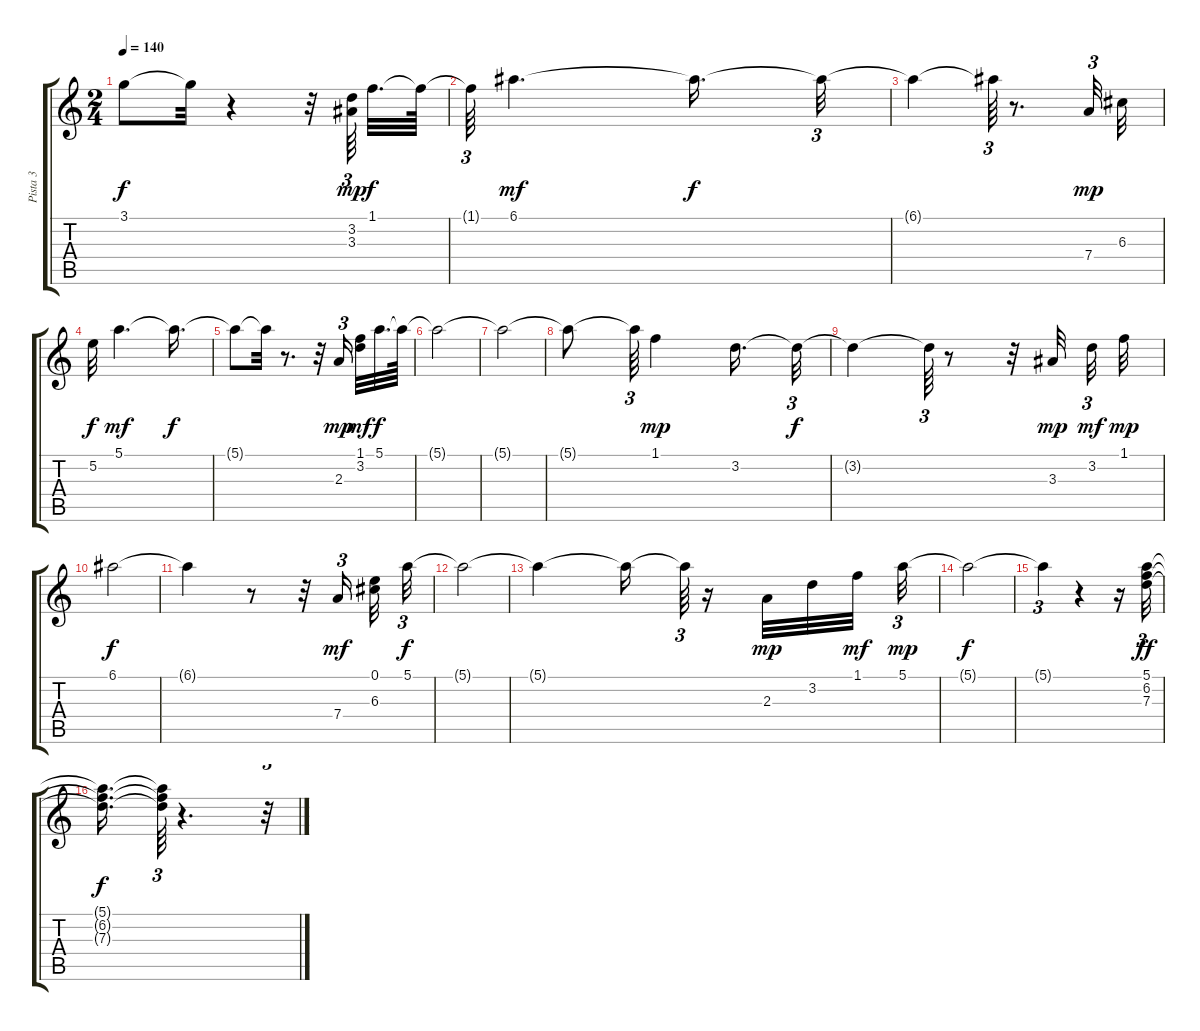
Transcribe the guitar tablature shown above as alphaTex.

\track ("Pista 3" "Pista 3") {instrument electricguitarclean}
\staff {score tabs}
\tuning (E4 B3 G3 D3 A2 E2) {hide}
\ts (2 4)
\tempo 140
\clef g2
\ks c
3.1{t}.8{dy f} 3.1{t}.32 r.4 r.32 (3.2 3.3).64{tu (3 2) dy mp beam splitsecondary} 1.1.32{d dy f} 1.1{t}.64 |
1.1{t}.64{tu (3 2)} 6.1.4{d dy mf} 6.1{t}.16{d dy f} 6.1{t}.32{tu (3 2)} |
6.1{t}.4 6.1{t}.64{tu (3 2)} r.8{d} 7.4.32{tu (3 2) dy mp} 6.3.32 |
5.2.32{dy f} 5.1.4{d dy mf} 5.1{t}.16{d dy f} |
5.1{t}.8 5.1{t}.32 r.8{d} r.32 2.3.16{tu (3 2) dy mp beam splitsecondary} (1.1 3.2).32{dy mf} 5.1.32{d dy f} 5.1{t}.64 |
5.1{t}.2 |
5.1{t}.2 |
5.1{t}.8 5.1{t}.64{tu (3 2)} 1.1.4{dy mp} 3.2.16{d} 3.2{t}.32{tu (3 2) dy f} |
3.2{t}.4 3.2{t}.64{tu (3 2)} r.8 r.32 3.3.32{dy mp beam splitsecondary} 3.2.32{tu (3 2) dy mf} 1.1.32{dy mp} |
6.1.2{dy f} |
6.1{t}.4 r.8 r.32 7.4.16{tu (3 2) dy mf beam splitsecondary} (0.1 6.3).32 5.1.32{tu (3 2) dy f} |
5.1{t}.2 |
5.1{t}.4 5.1{t}.16 5.1{t}.64{tu (3 2)} r.16 2.3.32{dy mp} 3.2.32 1.1.32{dy mf beam splitsecondary} 5.1.32{tu (3 2) dy mp} |
5.1{t}.2{dy f} |
5.1{t}.4{tu (3 2)} r.4 r.16 (5.1 6.2 7.3).32{tu (3 2) dy ff} |
(5.1{t} 6.2{t} 7.3{t}).16{d dy f} (5.1{t} 6.2{t} 7.3{t}).64{tu (3 2)} r.4{d} r.32{tu (3 2)}
